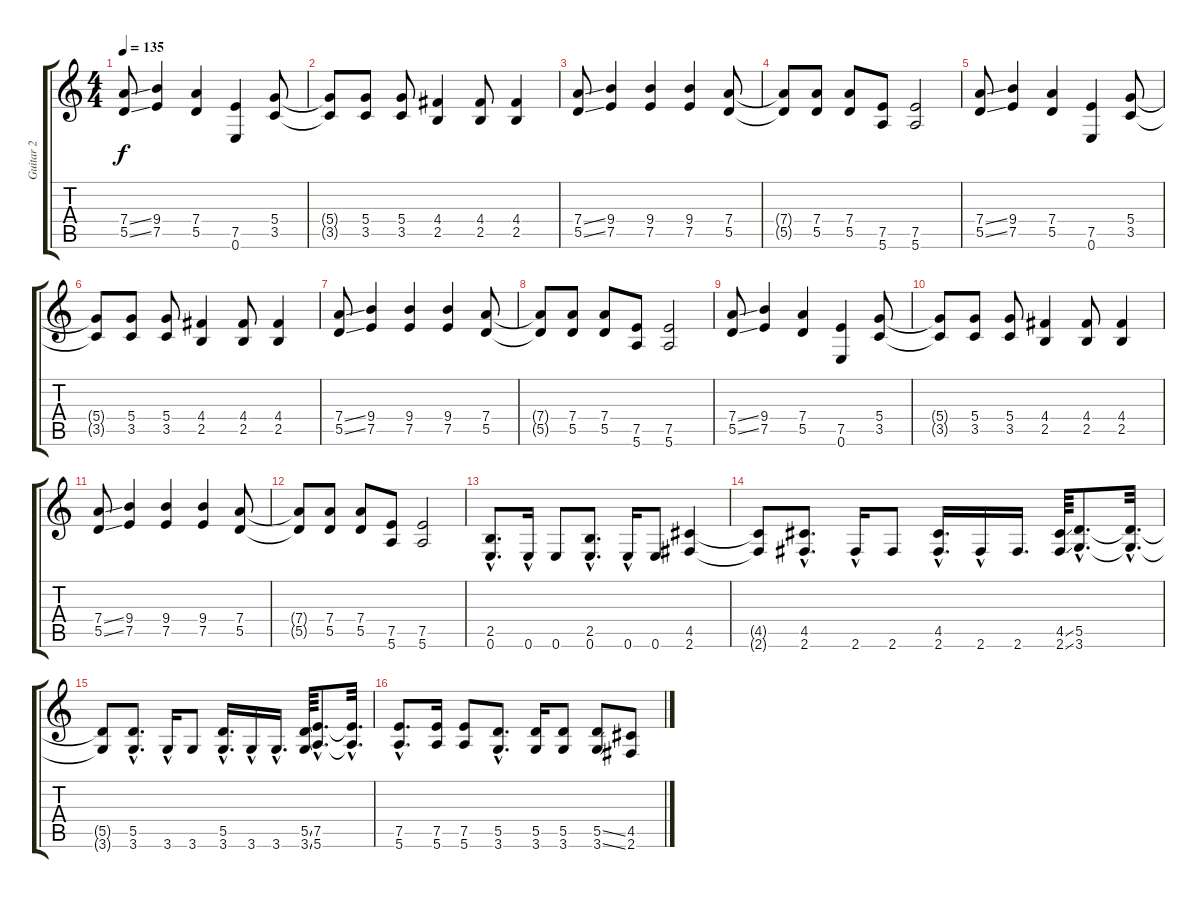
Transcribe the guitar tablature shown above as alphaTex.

\track ("Guitar 2" "Guitar 2") {instrument overdrivenguitar}
\staff {score tabs}
\tuning (E4 B3 G3 D3 A2 E2) {hide}
\ts (4 4)
\tempo 135
\clef g2
\ks c
(7.4{ss} 5.5{ss}).8{dy f} (9.4 7.5).4 (7.4 5.5).4 (7.5 0.6).4 (5.4 3.5).8 |
(5.4{t} 3.5{t}).8 (5.4 3.5).8 (5.4 3.5).8 (4.4 2.5).4 (4.4 2.5).8 (4.4 2.5).4 |
(7.4{ss} 5.5{ss}).8 (9.4 7.5).4 (9.4 7.5).4 (9.4 7.5).4 (7.4 5.5).8 |
(7.4{t} 5.5{t}).8 (7.4 5.5).8 (7.4 5.5).8 (7.5 5.6).8 (7.5 5.6).2 |
(7.4{ss} 5.5{ss}).8 (9.4 7.5).4 (7.4 5.5).4 (7.5 0.6).4 (5.4 3.5).8 |
(5.4{t} 3.5{t}).8 (5.4 3.5).8 (5.4 3.5).8 (4.4 2.5).4 (4.4 2.5).8 (4.4 2.5).4 |
(7.4{ss} 5.5{ss}).8 (9.4 7.5).4 (9.4 7.5).4 (9.4 7.5).4 (7.4 5.5).8 |
(7.4{t} 5.5{t}).8 (7.4 5.5).8 (7.4 5.5).8 (7.5 5.6).8 (7.5 5.6).2 |
(7.4{ss} 5.5{ss}).8 (9.4 7.5).4 (7.4 5.5).4 (7.5 0.6).4 (5.4 3.5).8 |
(5.4{t} 3.5{t}).8 (5.4 3.5).8 (5.4 3.5).8 (4.4 2.5).4 (4.4 2.5).8 (4.4 2.5).4 |
(7.4{ss} 5.5{ss}).8 (9.4 7.5).4 (9.4 7.5).4 (9.4 7.5).4 (7.4 5.5).8 |
(7.4{t} 5.5{t}).8 (7.4 5.5).8 (7.4 5.5).8 (7.5 5.6).8 (7.5 5.6).2 |
(2.5{hac} 0.6{hac}).8{d} 0.6{hac}.16 0.6.8 (2.5{hac} 0.6{hac}).8{d} 0.6{hac}.16 0.6.8 (4.5 2.6).4 |
(4.5{t} 2.6{t}).8 (4.5{hac} 2.6{hac}).8{d} 2.6{hac}.16 2.6.8 (4.5{hac} 2.6{hac}).16{d} 2.6{hac}.16 2.6.16{d} (4.5{ss} 2.6{ss}).64 (5.5{hac} 3.6{hac}).8{d} (5.5{hac t} 3.6{hac t}).32{d} |
(5.5{t} 3.6{t}).8 (5.5{hac} 3.6{hac}).8{d} 3.6{hac}.16 3.6.8 (5.5{hac} 3.6{hac}).16{d} 3.6{hac}.16 3.6{hac}.16{d} (5.5{ss} 3.6{ss}).64 (7.5{hac} 5.6{hac}).8{d} (7.5{hac t} 5.6{hac t}).32{d} |
(7.5{hac} 5.6{hac}).8{d} (7.5 5.6).16 (7.5 5.6).8 (5.5{hac} 3.6{hac}).8{d} (5.5 3.6).16 (5.5 3.6).8 (5.5{ss} 3.6{ss}).8 (4.5 2.6).8
